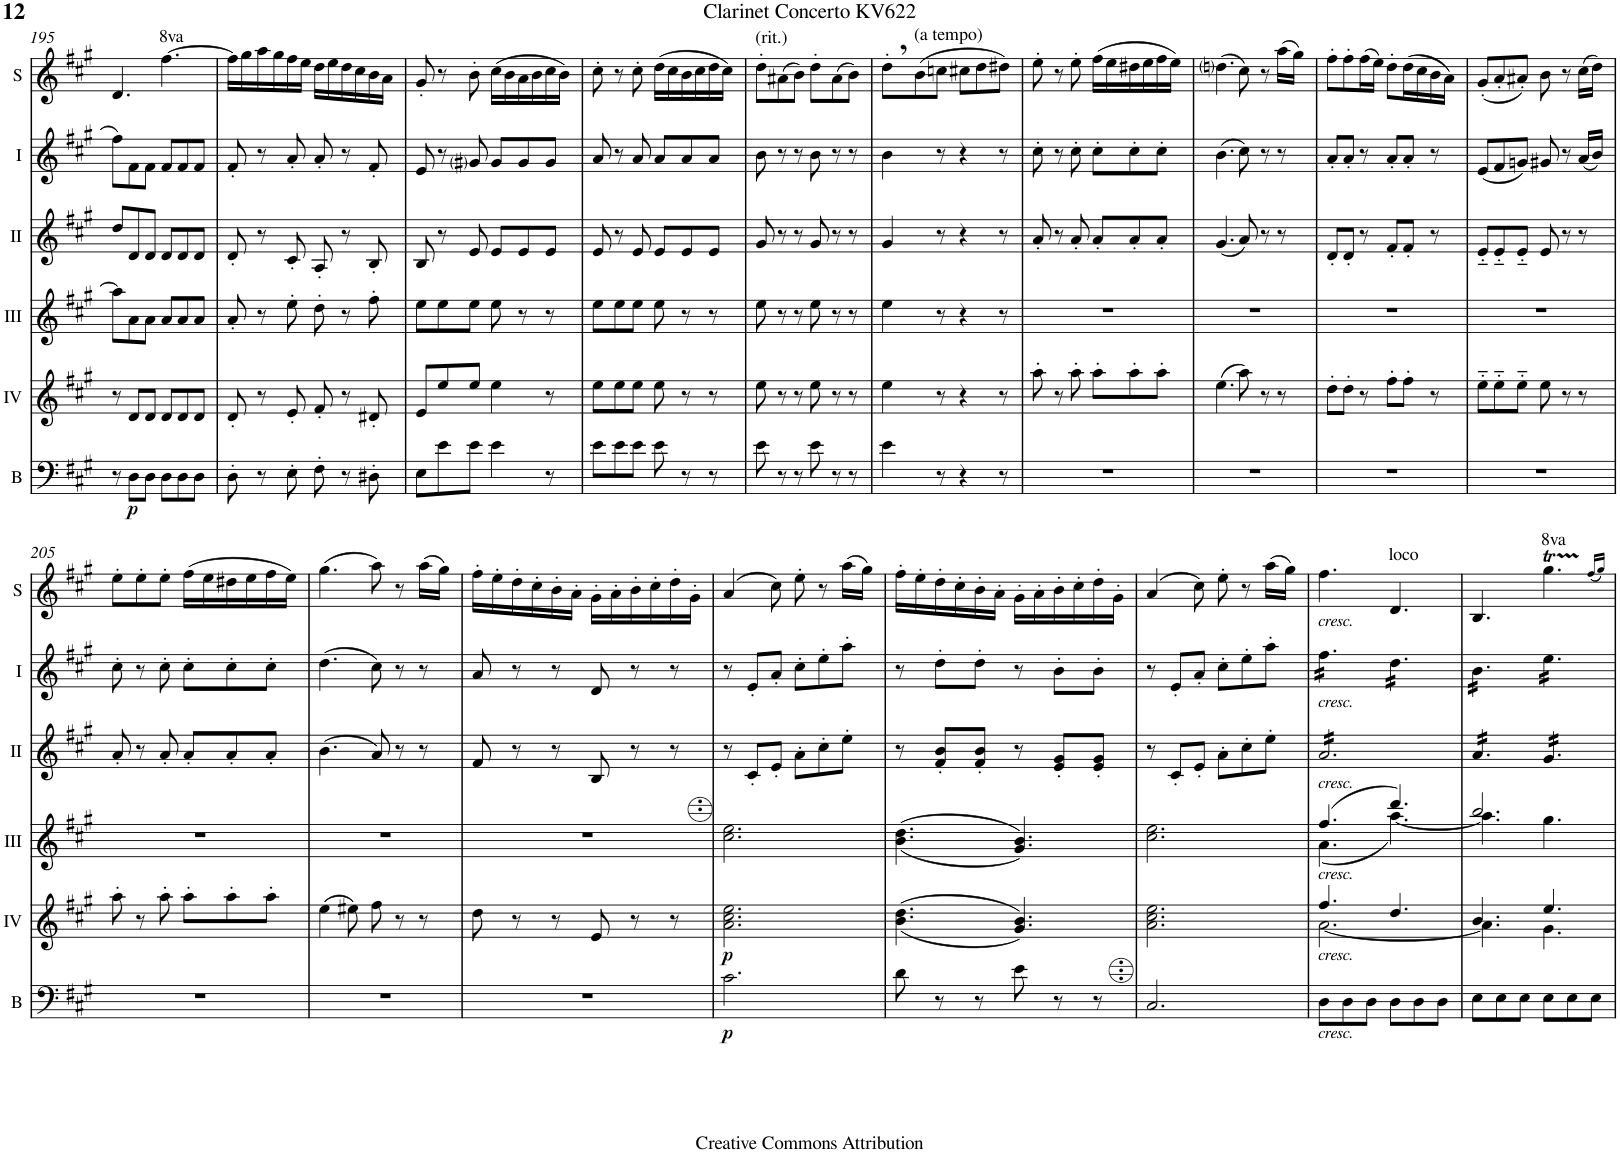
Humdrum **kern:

**kern	**dynam	**kern	**dynam	**kern	**kern	**kern	**kern
*part6	*part6	*part5	*part5	*part4	*part3	*part2	*part1
*staff6	*staff6	*staff5	*staff5	*staff4	*staff3	*staff2	*staff1
*I"Bass	*	*I"Acc. 4	*	*I"Acc. 3	*I"Acc. 2	*I"Acc. 1	*I"Solo bayan
*I'B	*	*	*	*	*	*	*I'S
!!LO:PB:g=z
*clefF4	*	*clefG2	*	*clefG2	*clefG2	*clefG2	*clefG2
*Trd7c12	*	*Trd7c12	*	*Trd7c12	*	*	*
*k[f#c#g#]	*	*k[f#c#g#]	*	*k[f#c#g#]	*k[f#c#g#]	*k[f#c#g#]	*k[f#c#g#]
*M6/8	*	*M6/8	*	*M6/8	*M6/8	*M6/8	*M6/8
=195	=195	=195	=195	=195	=195	=195	=195
8r	.	8r	.	8aa\L]	8dd/L	8ff#\L	4.D/
!	!LO:DY:b	!	!	!	!	!	!
8D\L	p	8d/L	.	8a\	8d/	8f#\	.
8D\J	.	8d/J	.	8a\J	8d/J	8f#\J	.
!	!	!	!	!	!	!	!LO:TX:a:t=8va
8D\L	.	8d/L	.	8a/L	8d/L	8f#/L	[4.ff#\
8D\	.	8d/	.	8a/	8d/	8f#/	.
8D\J	.	8d/J	.	8a/J	8d/J	8f#/J	.
=196	=196	=196	=196	=196	=196	=196	=196
8D'\	.	8d'/	.	8a'/	8d'/	8f#'/	16ff#\LL]
.	.	.	.	.	.	.	16gg#\
8r	.	8r	.	8r	8r	8r	16aa\
.	.	.	.	.	.	.	16gg#\
8E'\	.	8e'/	.	8ee'\	8c#'/	8a'/	16ff#\
.	.	.	.	.	.	.	16ee\JJ
8F#'\	.	8f#'/	.	8dd'\	8A'/	8a'/	16dd\LL
.	.	.	.	.	.	.	16ee\
8r	.	8r	.	8r	8r	8r	16dd\
.	.	.	.	.	.	.	16cc#\
8D#X'\	.	8d#X'/	.	8ff#'\	8B'/	8f#'/	16b\
.	.	.	.	.	.	.	16a\JJ
=197	=197	=197	=197	=197	=197	=197	=197
8E\L	.	8e/L	.	8ee\L	8B/	8e/	8g#'/
8e\	.	8ee/	.	8ee\	8r	8r	8r
8e\J	.	8ee/J	.	8ee\J	8e/	8g#i/	8b'\
4e\	.	4ee\	.	8ee\	8e/L	8g#/L	(16cc#\LL
.	.	.	.	.	.	.	16b\
.	.	.	.	8r	8e/	8g#/	16a\
.	.	.	.	.	.	.	16b\
8r	.	8r	.	8r	8e/J	8g#/J	16cc#\
.	.	.	.	.	.	.	16b\JJ)
=198	=198	=198	=198	=198	=198	=198	=198
8e\L	.	8ee\L	.	8ee\L	8e/	8a/	8cc#'\
8e\	.	8ee\	.	8ee\	8r	8r	8r
8e\J	.	8ee\J	.	8ee\J	8e/	8a/	8cc#'\
8e\	.	8ee\	.	8ee\	8e/L	8a/L	(16dd\LL
.	.	.	.	.	.	.	16cc#\
8r	.	8r	.	8r	8e/	8a/	16b\
.	.	.	.	.	.	.	16cc#\
8r	.	8r	.	8r	8e/J	8a/J	16dd\
.	.	.	.	.	.	.	16cc#\JJ)
=199	=199	=199	=199	=199	=199	=199	=199
!	!	!	!	!	!	!	!LO:TX:a:t=(rit.)
8e\	.	8ee\	.	8ee\	8g#/	8b\	8dd'\L
8r	.	8r	.	8r	8r	8r	(8a#X\
8r	.	8r	.	8r	8r	8r	8b\J)
8e\	.	8ee\	.	8ee\	8g#/	8b\	8dd'\L
8r	.	8r	.	8r	8r	8r	(8a#\
8r	.	8r	.	8r	8r	8r	8b\J)
=200	=200	=200	=200	=200	=200	=200	=200
4e\	.	4ee\	.	4ee\	4g#/	4b\	8dd',\L
!	!	!	!	!	!	!	!LO:TX:a:t=(a tempo)
.	.	.	.	.	.	.	(8b\
8r	.	8r	.	8r	8r	8r	8ccn\J
4r	.	4r	.	4r	4r	4r	8cc#X\L
.	.	.	.	.	.	.	8dd\
8r	.	8r	.	8r	8r	8r	8dd#X\J)
=201	=201	=201	=201	=201	=201	=201	=201
2.r	.	8aa'\	.	2.r	8a'/	8cc#'\	8ee'\
.	.	8r	.	.	8r	8r	8r
.	.	8aa'\	.	.	8a'/	8cc#'\	8ee'\
.	.	8aa'\L	.	.	8a'/L	8cc#'\L	(16ff#\LL
.	.	.	.	.	.	.	16ee\
.	.	8aa'\	.	.	8a'/	8cc#'\	16dd#X\
.	.	.	.	.	.	.	16ee\
.	.	8aa'\J	.	.	8a'/J	8cc#'\J	16ff#\
.	.	.	.	.	.	.	16ee\JJ)
=202	=202	=202	=202	=202	=202	=202	=202
2.r	.	(4.ee\	.	2.r	(4.g#/	(4.b\	(4.ddni\
.	.	8aa\)	.	.	8a/)	8cc#\)	8cc#\)
.	.	8r	.	.	8r	8r	8r
.	.	8r	.	.	8r	8r	(16aa\LL
.	.	.	.	.	.	.	16gg#\JJ)
=203	=203	=203	=203	=203	=203	=203	=203
2.r	.	8dd'\L	.	2.r	8d'/L	8a'/L	8ff#'\L
.	.	8dd'\J	.	.	8d'/J	8a'/J	8ff#'\
.	.	8r	.	.	8r	8r	(16ff#\L
.	.	.	.	.	.	.	16ee\JJ)
.	.	8ff#'\L	.	.	8f#'/L	8a'/L	8dd'\L
.	.	8ff#'\J	.	.	8f#'/J	8a'/J	(16dd\L
.	.	.	.	.	.	.	16cc#\
.	.	8r	.	.	8r	8r	16b\
.	.	.	.	.	.	.	16a\JJ)
=204	=204	=204	=204	=204	=204	=204	=204
2.r	.	8ee\L	.	2.r	8e/L	(8e/L	(8g#'/L
.	.	8ee\	.	.	8e/	8f#/	8a'/
.	.	8ee\J	.	.	8e/J	8gn/J)	8a#X'/J)
.	.	8ee\	.	.	8e/	8g#X/	8b\
.	.	8r	.	.	8r	8r	8r
.	.	8r	.	.	8r	(16a/LL	(16cc#\LL
.	.	.	.	.	.	16b/JJ)	16dd\JJ)
!!LO:LB:g=z
=205	=205	=205	=205	=205	=205	=205	=205
2.r	.	8aa'\	.	2.r	8a'/	8cc#'\	8ee'\L
.	.	8r	.	.	8r	8r	8ee'\
.	.	8aa'\	.	.	8a'/	8cc#'\	8ee'\J
.	.	8aa'\L	.	.	8a'/L	8cc#'\L	(16ff#\LL
.	.	.	.	.	.	.	16ee\
.	.	8aa'\	.	.	8a'/	8cc#'\	16dd#X\
.	.	.	.	.	.	.	16ee\
.	.	8aa'\J	.	.	8a'/J	8cc#'\J	16ff#\
.	.	.	.	.	.	.	16ee\JJ)
=206	=206	=206	=206	=206	=206	=206	=206
2.r	.	(4ee\	.	2.r	(4.b\	(4.dd\	(4.gg#\
.	.	8ee#X\)	.	.	.	.	.
.	.	8ff#\	.	.	8a/)	8cc#\)	8aa\)
.	.	8r	.	.	8r	8r	8r
.	.	8r	.	.	8r	8r	(16aa\LL
.	.	.	.	.	.	.	16gg#\JJ)
=207	=207	=207	=207	=207	=207	=207	=207
2.r	.	8dd\	.	2.r	8f#/	8a/	16ff#'\LL
.	.	.	.	.	.	.	16ee'\
.	.	8r	.	.	8r	8r	16dd'\
.	.	.	.	.	.	.	16cc#'\
.	.	8r	.	.	8r	8r	16b'\
.	.	.	.	.	.	.	16a'\JJ
.	.	8e/	.	.	8B/	8d/	16g#'\LL
.	.	.	.	.	.	.	16a'\
.	.	8r	.	.	8r	8r	16b'\
.	.	.	.	.	.	.	16cc#'\
.	.	8r	.	.	8r	8r	16dd'\
.	.	.	.	.	.	.	16g#'\JJ
=208	=208	=208	=208	=208	=208	=208	=208
!	!LO:DY:b	!	!LO:DY:b	!	!	!	!
2.c#\	p	2.a\ 2.cc#\ 2.ee\	p	2.ccc#\ 2.eee\	8r	8r	(4a/
.	.	.	.	.	8c#'/L	8e'/L	.
.	.	.	.	.	8e'/J	8a'/J	8cc#\)
.	.	.	.	.	8a'\L	8cc#'\L	8ee'\
.	.	.	.	.	8cc#'\	8ee'\	8r
.	.	.	.	.	8ee'\J	8aa'\J	(16aa\LL
.	.	.	.	.	.	.	16gg#\JJ)
=209	=209	=209	=209	=209	=209	=209	=209
8d\	.	((<4.b\ 4.dd\	.	((<4.bb\ 4.ddd\	8r	8r	16ff#'\LL
.	.	.	.	.	.	.	16ee'\
8r	.	.	.	.	8f#/' 8b/'L	8dd'\L	16dd'\
.	.	.	.	.	.	.	16cc#'\
8r	.	.	.	.	8f#/' 8b/'J	8dd'\J	16b'\
.	.	.	.	.	.	.	16a'\JJ
8e\	.	4.g#/ 4.b/))	.	4.gg#/ 4.bb/))	8r	8r	16g#'\LL
.	.	.	.	.	.	.	16a'\
8r	.	.	.	.	8e/' 8g#/'L	8b'\L	16b'\
.	.	.	.	.	.	.	16cc#'\
8r	.	.	.	.	8e/' 8g#/'J	8b'\J	16dd'\
.	.	.	.	.	.	.	16g#'\JJ
=210	=210	=210	=210	=210	=210	=210	=210
2.C#/	.	2.a\ 2.cc#\ 2.ee\	.	2.ccc#\ 2.eee\	8r	8r	(4a/
.	.	.	.	.	8c#'/L	8e'/L	.
.	.	.	.	.	8e'/J	8a'/J	8cc#\)
.	.	.	.	.	8a'\L	8cc#'\L	8ee'\
.	.	.	.	.	8cc#'\	8ee'\	8r
.	.	.	.	.	8ee'\J	8aa'\J	(16aa\LL
.	.	.	.	.	.	.	16gg#\JJ)
=211	=211	=211	=211	=211	=211	=211	=211
*	*	*^	*	*^	*	*	*
!	!	!	!	!	!	!	!	!	!LO:TX:b:i:t=cresc.
!	!	!	!	!	!	!	!	!LO:TX:b:i:t=cresc.	!
!	!	!	!	!	!	!	!LO:TX:b:i:t=cresc.	!	!
!	!	!	!	!	!LO:TX:b:i:t=cresc.	!	!	!	!
!	!	!LO:TX:b:i:t=cresc.	!	!	!	!	!	!	!
!LO:TX:b:i:t=cresc.	!	!	!	!	!	!	!	!	!
*	*	*	*	*	*	*	*tremolo	*	*
*	*	*	*	*	*	*	*	*tremolo	*
8D\L	.	4.ff#/	[2.a\	.	(4.fff#/	(4.aa\	16a/LL	16ff#\LL	4.ff#\
.	.	.	.	.	.	.	16a/	16ff#\	.
8D\	.	.	.	.	.	.	16a/	16ff#\	.
.	.	.	.	.	.	.	16a/	16ff#\	.
8D\J	.	.	.	.	.	.	16a/	16ff#\	.
.	.	.	.	.	.	.	16a/	16ff#\JJ	.
!	!	!	!	!	!	!	!	!	!LO:TX:a:t=loco
8D\L	.	4.dd/	.	.	4.dddd/)	[4.aaa\)	16a/	16dd\LL	4.D/
.	.	.	.	.	.	.	16a/	16dd\	.
8D\	.	.	.	.	.	.	16a/	16dd\	.
.	.	.	.	.	.	.	16a/	16dd\	.
8D\J	.	.	.	.	.	.	16a/	16dd\	.
.	.	.	.	.	.	.	16a/JJ	16dd\JJ	.
=212	=212	=212	=212	=212	=212	=212	=212	=212	=212
8E\L	.	4.b/	4.a\]	.	2.bbb/	4.aaa\]	16a/LL	16b\LL	4.BB/
.	.	.	.	.	.	.	16a/	16b\	.
8E\	.	.	.	.	.	.	16a/	16b\	.
.	.	.	.	.	.	.	16a/	16b\	.
8E\J	.	.	.	.	.	.	16a/	16b\	.
.	.	.	.	.	.	.	16a/JJ	16b\JJ	.
!	!	!	!	!	!	!	!	!	!LO:TX:a:t=8va
8E\L	.	4.ee/	4.g#\	.	.	4.ggg#\	16g#/LL	16ee\LL	4.gg#t\
.	.	.	.	.	.	.	16g#/	16ee\	.
8E\	.	.	.	.	.	.	16g#/	16ee\	.
.	.	.	.	.	.	.	16g#/	16ee\	.
8E\J	.	.	.	.	.	.	16g#/	16ee\	.
.	.	.	.	.	.	.	16g#/JJ	16ee\JJ	.
*	*	*	*	*	*	*	*	*Xtremolo	*
*	*	*	*	*	*	*	*Xtremolo	*	*
*	*	*v	*v	*	*	*	*	*	*
*	*	*	*	*v	*v	*	*	*
.	.	.	.	.	.	.	(16qff#/LL
.	.	.	.	.	.	.	16qgg#/JJ)
=	=	=	=	=	=	=	=
*-	*-	*-	*-	*-	*-	*-	*-
